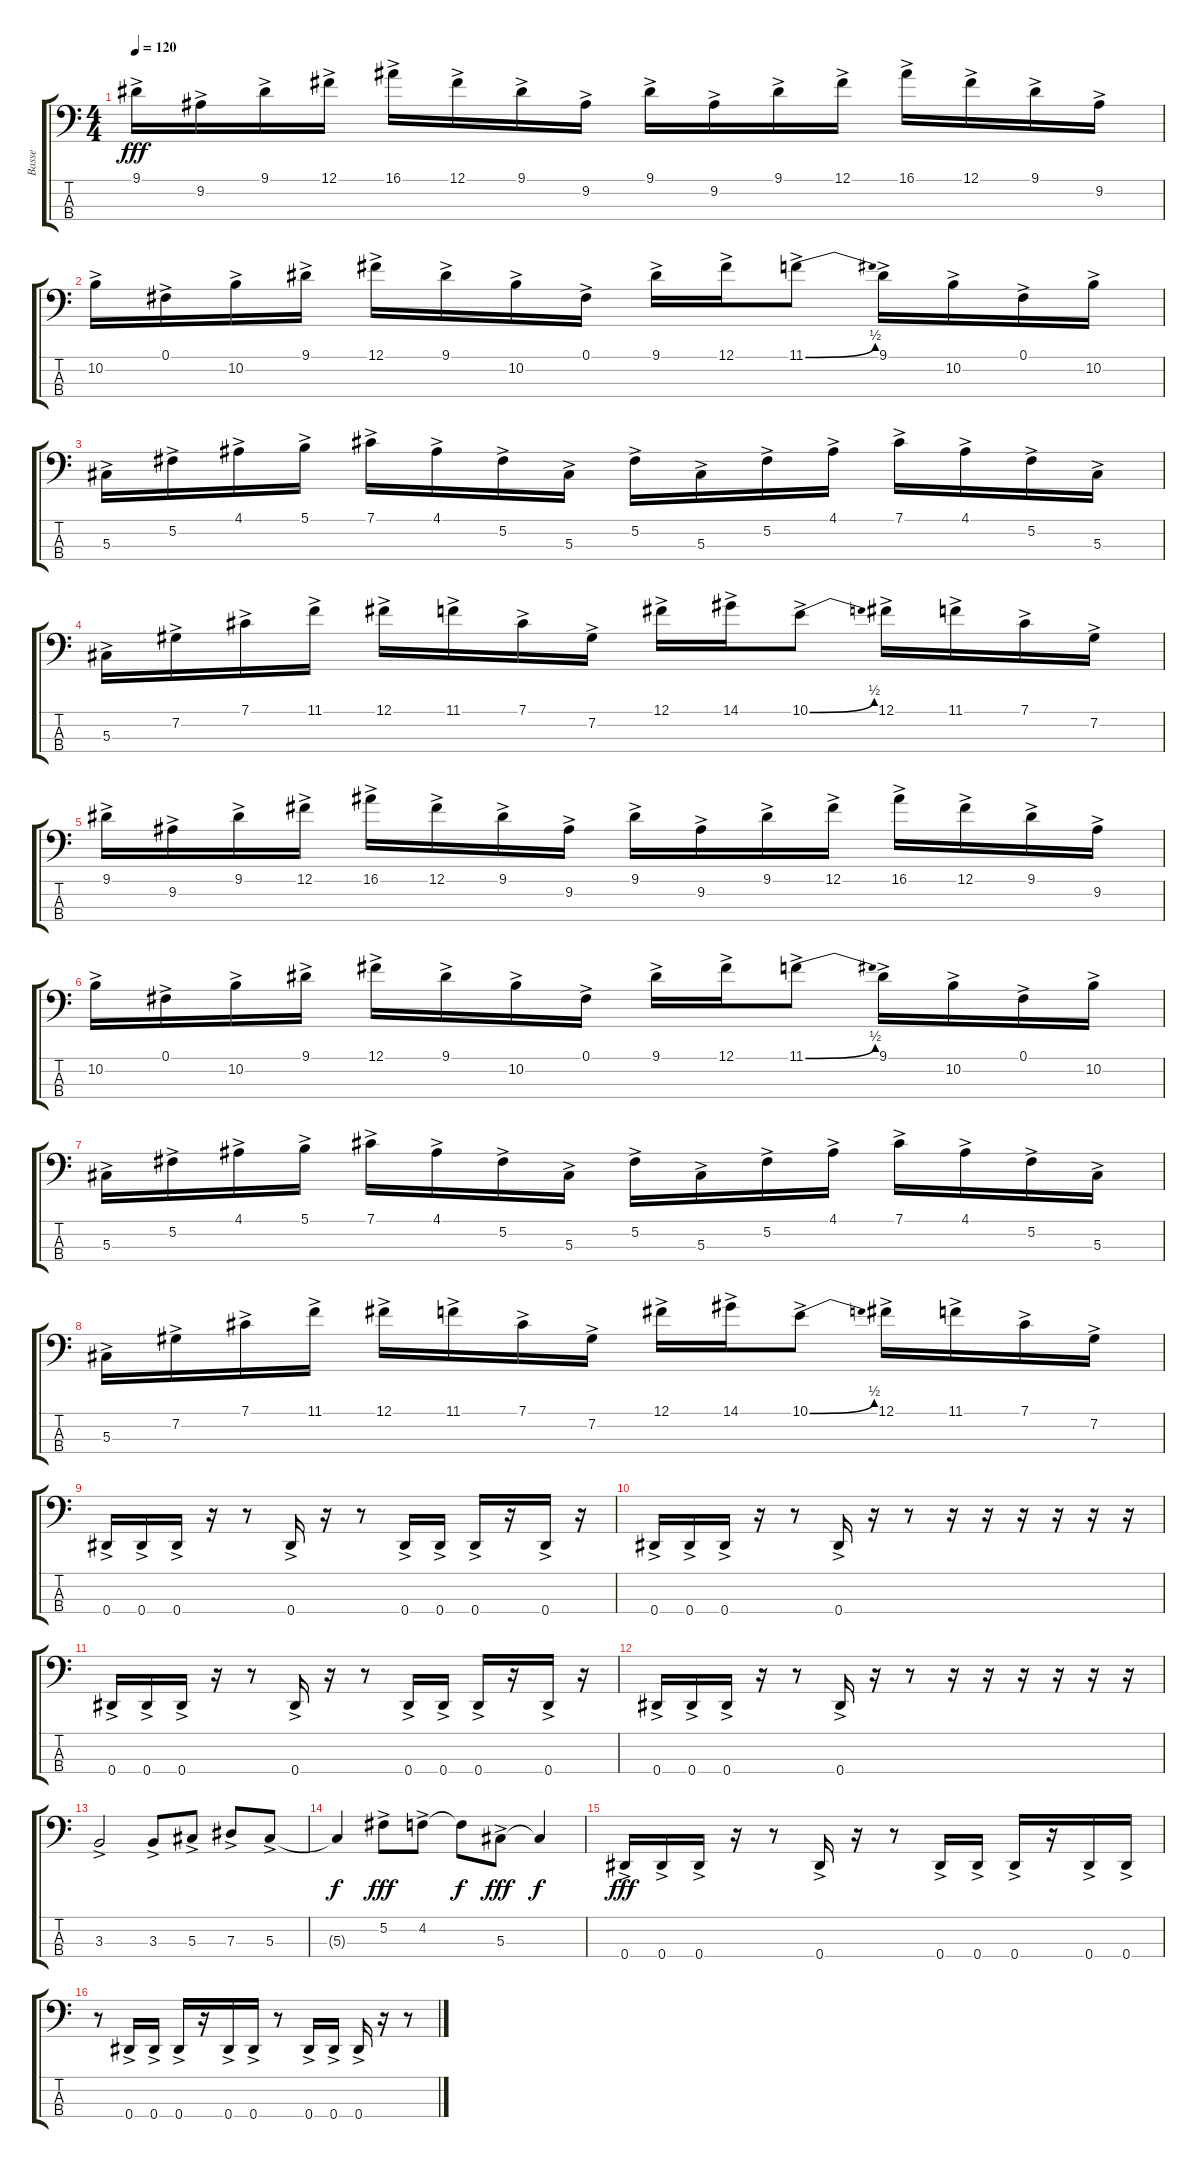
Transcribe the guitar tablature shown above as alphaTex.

\track ("Basse" "Basse") {instrument acousticbass}
\staff {score tabs}
\tuning (Gb2 Db2 Ab1 Eb1) {hide}
\ts (4 4)
\tempo 120
\clef f4
\ks c
9.1{ac}.16{dy fff} 9.2{ac}.16 9.1{ac}.16 12.1{ac}.16 16.1{ac}.16 12.1{ac}.16 9.1{ac}.16 9.2{ac}.16 9.1{ac}.16 9.2{ac}.16 9.1{ac}.16 12.1{ac}.16 16.1{ac}.16 12.1{ac}.16 9.1{ac}.16 9.2{ac}.16 |
10.2{ac}.16 0.1{ac}.16 10.2{ac}.16 9.1{ac}.16 12.1{ac}.16 9.1{ac}.16 10.2{ac}.16 0.1{ac}.16 9.1{ac}.16 12.1{ac}.16 11.1{be (bend 0 0 60 2) ac}.8 9.1{ac}.16 10.2{ac}.16 0.1{ac}.16 10.2{ac}.16 |
5.3{ac}.16 5.2{ac}.16 4.1{ac}.16 5.1{ac}.16 7.1{ac}.16 4.1{ac}.16 5.2{ac}.16 5.3{ac}.16 5.2{ac}.16 5.3{ac}.16 5.2{ac}.16 4.1{ac}.16 7.1{ac}.16 4.1{ac}.16 5.2{ac}.16 5.3{ac}.16 |
5.3{ac}.16 7.2{ac}.16 7.1{ac}.16 11.1{ac}.16 12.1{ac}.16 11.1{ac}.16 7.1{ac}.16 7.2{ac}.16 12.1{ac}.16 14.1{ac}.16 10.1{be (bend 0 0 60 2) ac}.8 12.1{ac}.16 11.1{ac}.16 7.1{ac}.16 7.2{ac}.16 |
9.1{ac}.16 9.2{ac}.16 9.1{ac}.16 12.1{ac}.16 16.1{ac}.16 12.1{ac}.16 9.1{ac}.16 9.2{ac}.16 9.1{ac}.16 9.2{ac}.16 9.1{ac}.16 12.1{ac}.16 16.1{ac}.16 12.1{ac}.16 9.1{ac}.16 9.2{ac}.16 |
10.2{ac}.16 0.1{ac}.16 10.2{ac}.16 9.1{ac}.16 12.1{ac}.16 9.1{ac}.16 10.2{ac}.16 0.1{ac}.16 9.1{ac}.16 12.1{ac}.16 11.1{be (bend 0 0 60 2) ac}.8 9.1{ac}.16 10.2{ac}.16 0.1{ac}.16 10.2{ac}.16 |
5.3{ac}.16 5.2{ac}.16 4.1{ac}.16 5.1{ac}.16 7.1{ac}.16 4.1{ac}.16 5.2{ac}.16 5.3{ac}.16 5.2{ac}.16 5.3{ac}.16 5.2{ac}.16 4.1{ac}.16 7.1{ac}.16 4.1{ac}.16 5.2{ac}.16 5.3{ac}.16 |
5.3{ac}.16 7.2{ac}.16 7.1{ac}.16 11.1{ac}.16 12.1{ac}.16 11.1{ac}.16 7.1{ac}.16 7.2{ac}.16 12.1{ac}.16 14.1{ac}.16 10.1{be (bend 0 0 60 2) ac}.8 12.1{ac}.16 11.1{ac}.16 7.1{ac}.16 7.2{ac}.16 |
0.4{ac}.16 0.4{ac}.16 0.4{ac}.16 r.16 r.8 0.4{ac}.16 r.16 r.8 0.4{ac}.16 0.4{ac}.16 0.4{ac}.16 r.16 0.4{ac}.16 r.16 |
0.4{ac}.16 0.4{ac}.16 0.4{ac}.16 r.16 r.8 0.4{ac}.16 r.16 r.8 r.16 r.16 r.16 r.16 r.16 r.16 |
0.4{ac}.16 0.4{ac}.16 0.4{ac}.16 r.16 r.8 0.4{ac}.16 r.16 r.8 0.4{ac}.16 0.4{ac}.16 0.4{ac}.16 r.16 0.4{ac}.16 r.16 |
0.4{ac}.16 0.4{ac}.16 0.4{ac}.16 r.16 r.8 0.4{ac}.16 r.16 r.8 r.16 r.16 r.16 r.16 r.16 r.16 |
3.3{ac}.2 3.3{ac}.8 5.3{ac}.8 7.3{ac}.8 5.3{ac}.8 |
5.3{t}.4{dy f} 5.2{ac}.8{dy fff} 4.2{ac}.8 4.2{t}.8{dy f} 5.3{ac}.8{dy fff} 5.3{t}.4{dy f} |
0.4{ac}.16{dy fff} 0.4{ac}.16 0.4{ac}.16 r.16 r.8 0.4{ac}.16 r.16 r.8 0.4{ac}.16 0.4{ac}.16 0.4{ac}.16 r.16 0.4{ac}.16 0.4{ac}.16 |
r.8 0.4{ac}.16 0.4{ac}.16 0.4{ac}.16 r.16 0.4{ac}.16 0.4{ac}.16 r.8 0.4{ac}.16 0.4{ac}.16 0.4{ac}.16 r.16 r.8
